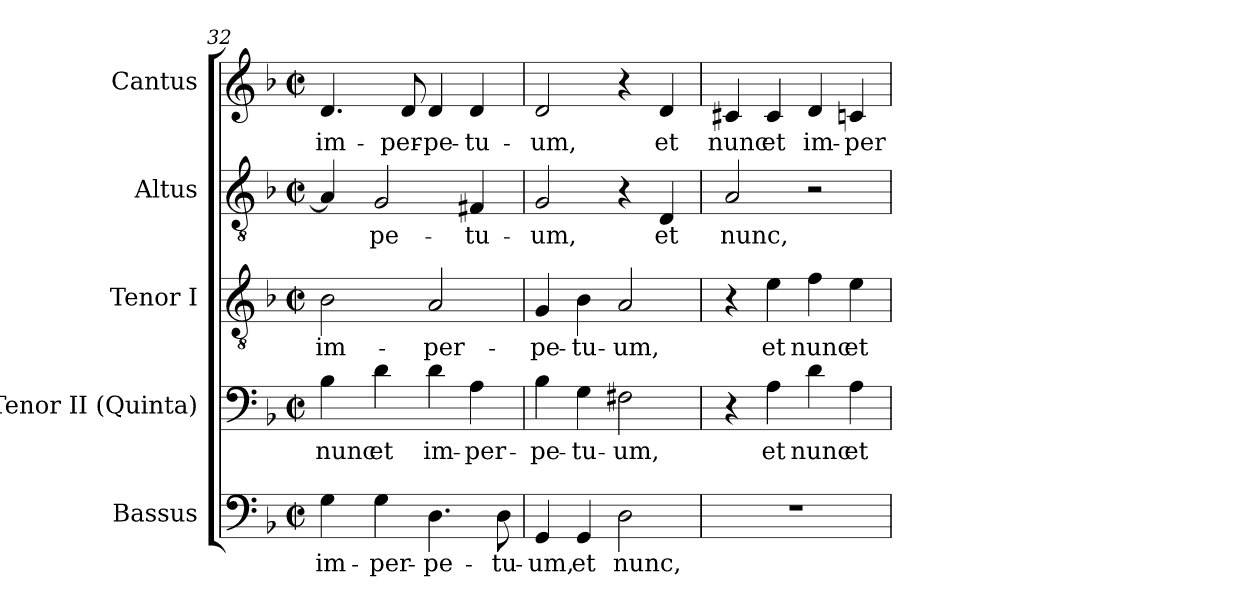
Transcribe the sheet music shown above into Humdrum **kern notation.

**kern	**text	**kern	**text	**kern	**text	**kern	**text	**kern	**text
*part5	*part5	*part4	*part4	*part3	*part3	*part2	*part2	*part1	*part1
*staff5	*staff5	*staff4	*staff4	*staff3	*staff3	*staff2	*staff2	*staff1	*staff1
*I"Bassus	*	*I"Tenor II (Quinta)	*	*I"Tenor I	*	*I"Altus	*	*I"Cantus	*
*I'B.	*	*	*	*I'T.	*	*I'T.	*	*I'A.	*
*clefF4	*	*clefF4	*	*clefGv2	*	*clefGv2	*	*clefG2	*
*	*	*	*	*ITrd7c12	*	*ITrd7c12	*	*	*
*k[b-]	*	*k[b-]	*	*k[b-]	*	*k[b-]	*	*k[b-]	*
*F:	*	*F:	*	*F:	*	*F:	*	*F:	*
*M2/2	*	*M2/2	*	*M2/2	*	*M2/2	*	*M2/2	*
*met(c|)	*	*met(c|)	*	*met(c|)	*	*met(c|)	*	*met(c|)	*
=32	=32	=32	=32	=32	=32	=32	=32	=32	=32
!	!LO:LY:b:color=#000000	!	!	!	!	!	!	!	!
!	!	!	!LO:LY:b:color=#000000	!	!	!	!	!	!
!	!	!	!	!	!LO:LY:b:color=#000000	!	!	!	!
!	!	!	!	!	!	!	!	!	!LO:LY:b:color=#000000
4Gi\	im-	4B-i\	nunc	2BB-i\	im-	4AAi/]	.	4.di/	im-
!	!LO:LY:b:color=#000000	!	!	!	!	!	!	!	!
!	!	!	!LO:LY:b:color=#000000	!	!	!	!	!	!
!	!	!	!	!	!	!	!LO:LY:b:color=#000000	!	!
4Gi\	-per-	4di\	et	.	.	2GGi/	-pe-	.	.
!	!	!	!	!	!	!	!	!	!LO:LY:b:color=#000000
.	.	.	.	.	.	.	.	8di/	-per-
!	!LO:LY:b:color=#000000	!	!	!	!	!	!	!	!
!	!	!	!LO:LY:b:color=#000000	!	!	!	!	!	!
!	!	!	!	!	!LO:LY:b:color=#000000	!	!	!	!
!	!	!	!	!	!	!	!	!	!LO:LY:b:color=#000000
4.Di\	-pe-	4di\	im-	2AAi/	-per-	.	.	4di/	-pe-
!	!	!	!LO:LY:b:color=#000000	!	!	!	!	!	!
!	!	!	!	!	!	!	!LO:LY:b:color=#000000	!	!
!	!	!	!	!	!	!	!	!	!LO:LY:b:color=#000000
.	.	4Ai\	-per-	.	.	4FF#Xi/	-tu-	4di/	-tu-
!	!LO:LY:b:color=#000000	!	!	!	!	!	!	!	!
8Di\	-tu-	.	.	.	.	.	.	.	.
=33	=33	=33	=33	=33	=33	=33	=33	=33	=33
!	!LO:LY:b:color=#000000	!	!	!	!	!	!	!	!
!	!	!	!LO:LY:b:color=#000000	!	!	!	!	!	!
!	!	!	!	!	!LO:LY:b:color=#000000	!	!	!	!
!	!	!	!	!	!	!	!LO:LY:b:color=#000000	!	!
!	!	!	!	!	!	!	!	!	!LO:LY:b:color=#000000
4GGi/	-um,	4B-i\	-pe-	4GGi/	-pe-	2GGi/	-um,	2di/	-um,
!	!LO:LY:b:color=#000000	!	!	!	!	!	!	!	!
!	!	!	!LO:LY:b:color=#000000	!	!	!	!	!	!
!	!	!	!	!	!LO:LY:b:color=#000000	!	!	!	!
4GGi/	et	4Gi\	-tu-	4BB-i\	-tu-	.	.	.	.
!	!LO:LY:b:color=#000000	!	!	!	!	!	!	!	!
!	!	!	!LO:LY:b:color=#000000	!	!	!	!	!	!
!	!	!	!	!	!LO:LY:b:color=#000000	!	!	!	!
2Di\	nunc,	2F#Xi\	-um,	2AAi/	-um,	4r	.	4r	.
!	!	!	!	!	!	!	!LO:LY:b:color=#000000	!	!
!	!	!	!	!	!	!	!	!	!LO:LY:b:color=#000000
.	.	.	.	.	.	4DDi/	et	4di/	et
=34	=34	=34	=34	=34	=34	=34	=34	=34	=34
!	!	!	!	!	!	!	!LO:LY:b:color=#000000	!	!
!	!	!	!	!	!	!	!	!	!LO:LY:b:color=#000000
1r	.	4r	.	4r	.	2AAi/	nunc,	4c#Xi/	nunc
!	!	!	!LO:LY:b:color=#000000	!	!	!	!	!	!
!	!	!	!	!	!LO:LY:b:color=#000000	!	!	!	!
!	!	!	!	!	!	!	!	!	!LO:LY:b:color=#000000
.	.	4Ai\	et	4Ei\	et	.	.	4c#i/	et
!	!	!	!LO:LY:b:color=#000000	!	!	!	!	!	!
!	!	!	!	!	!LO:LY:b:color=#000000	!	!	!	!
!	!	!	!	!	!	!	!	!	!LO:LY:b:color=#000000
.	.	4di\	nunc	4Fi\	nunc	2r	.	4di/	im-
!	!	!	!LO:LY:b:color=#000000	!	!	!	!	!	!
!	!	!	!	!	!LO:LY:b:color=#000000	!	!	!	!
!	!	!	!	!	!	!	!	!	!LO:LY:b:color=#000000
.	.	4Ai\	et	4Ei\	et	.	.	4cni/	-per-
=	=	=	=	=	=	=	=	=	=
*-	*-	*-	*-	*-	*-	*-	*-	*-	*-
